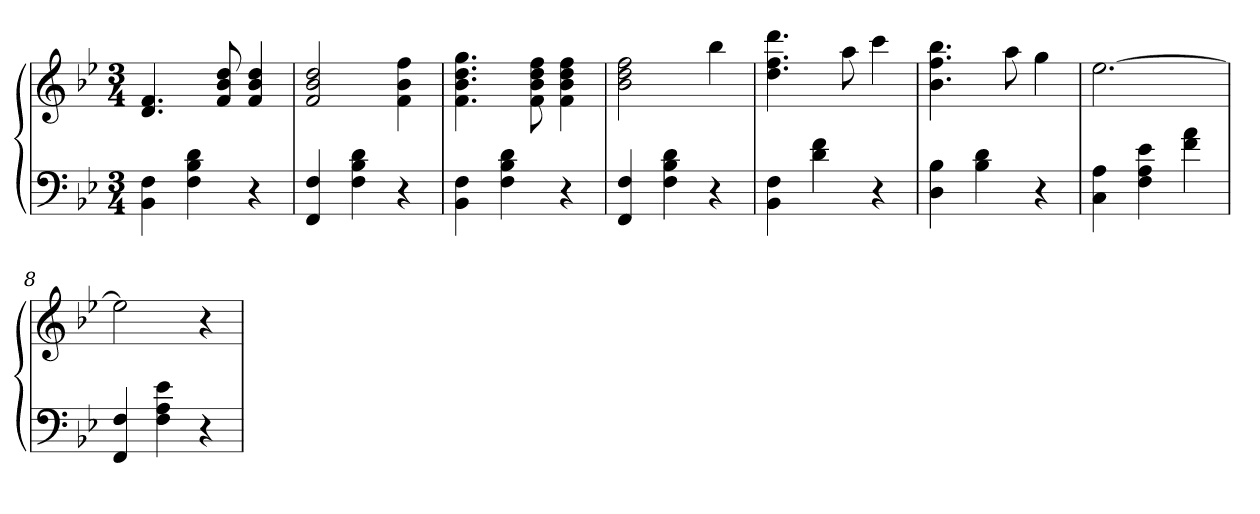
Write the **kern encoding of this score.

**kern	**kern
*part1	*part1
*staff2	*staff1
*clefF4	*clefG2
*k[b-e-]	*k[b-e-]
*M3/4	*M3/4
=1	=1
4BB-\ 4F\	4.d/ 4.f/
4F\ 4B-\ 4d\	.
.	8f/ 8b-/ 8dd/
4r	4f/ 4b-/ 4dd/
=2	=2
4FF/ 4F/	2f/ 2b-/ 2dd/
4F\ 4B-\ 4d\	.
4r	4f\ 4b-\ 4ff\
=3	=3
4BB-\ 4F\	4.f\ 4.b-\ 4.dd\ 4.gg\
4F\ 4B-\ 4d\	.
.	8f\ 8b-\ 8dd\ 8ff\
4r	4f\ 4b-\ 4dd\ 4ff\
=4	=4
4FF/ 4F/	2b-\ 2dd\ 2ff\
4F\ 4B-\ 4d\	.
4r	4bb-\
=5	=5
4BB-\ 4F\	4.dd\ 4.ff\ 4.ddd\
4d\ 4f\	.
.	8aa\
4r	4ccc\
!!LO:LB:g=z
=6	=6
4D\ 4B-\	4.b-\ 4.ff\ 4.bb-\
4B-\ 4d\	.
.	8aa\
4r	4gg\
=7	=7
4C\ 4A\	[2.ee-\
4F\ 4A\ 4e-\	.
4f\ 4a\	.
=8	=8
4FF/ 4F/	2ee-\]
4F\ 4A\ 4e-\	.
4r	4r
=	=
*-	*-
